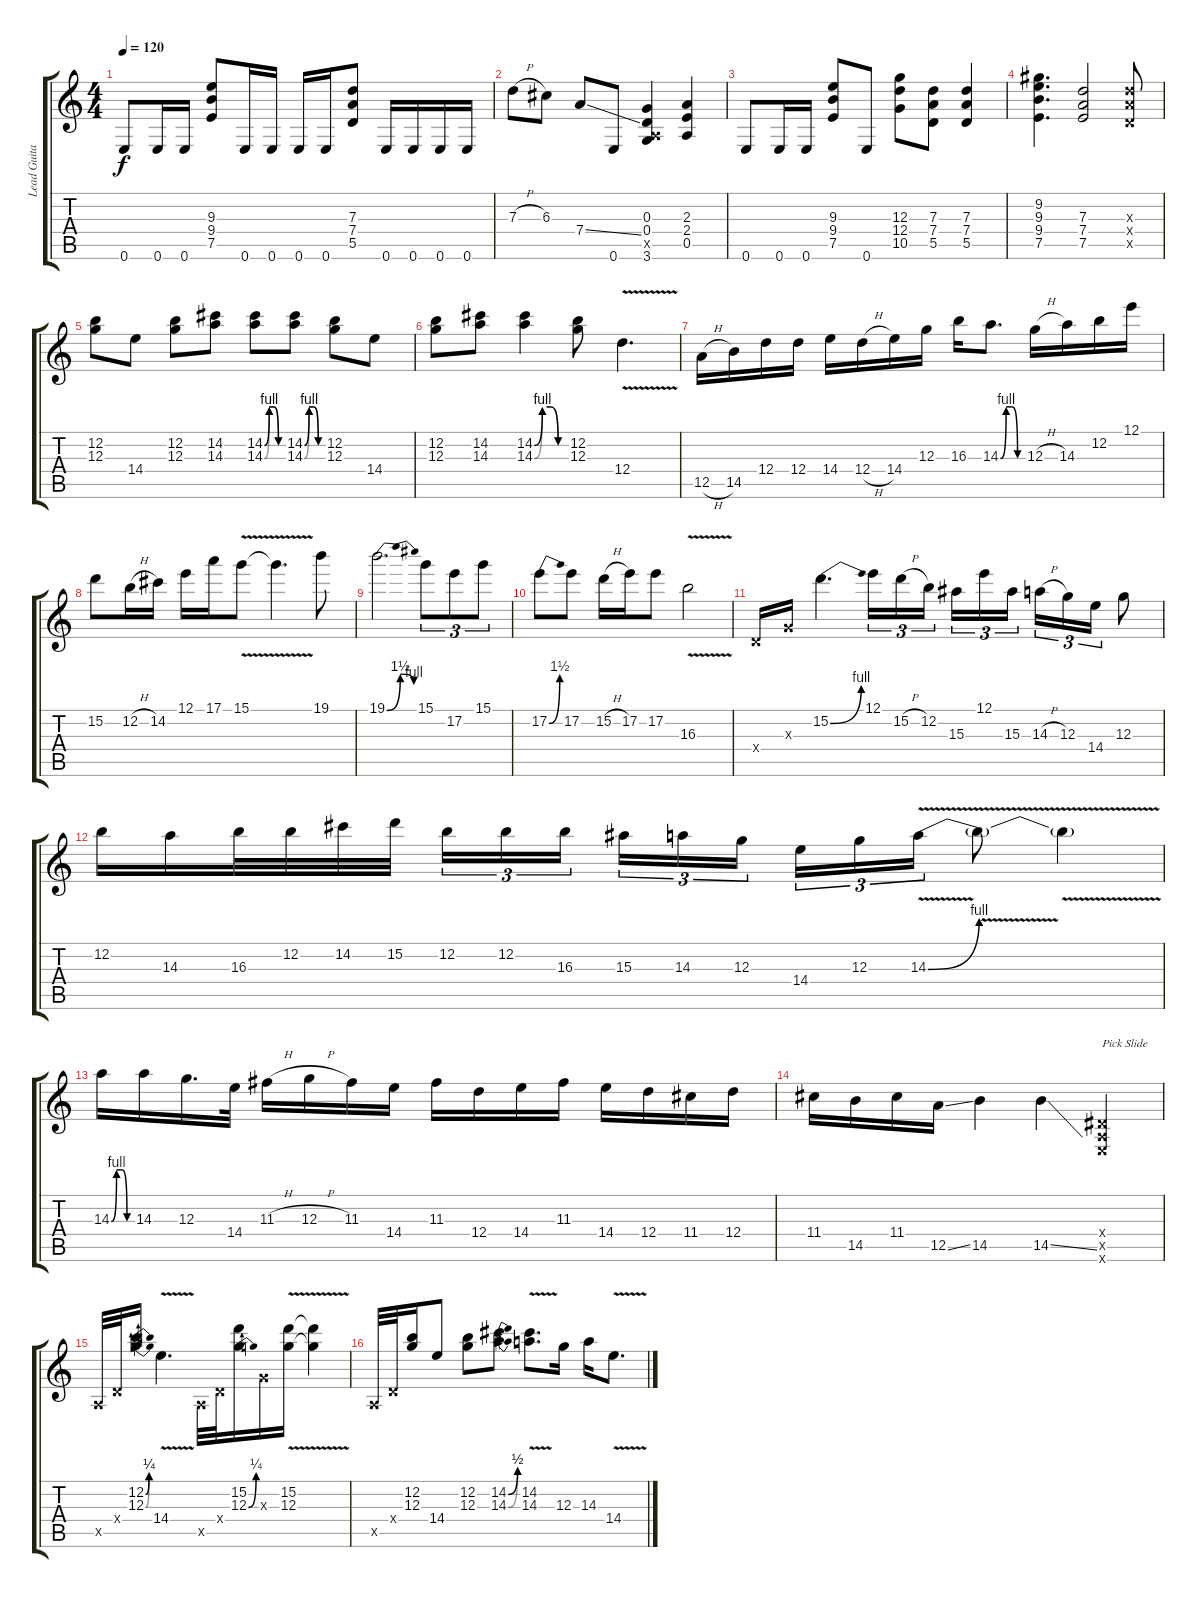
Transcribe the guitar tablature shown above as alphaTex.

\track ("Lead Guitar" "Lead Guita") {instrument overdrivenguitar}
\staff {score tabs}
\tuning (E4 B3 G3 D3 A2 E2) {hide}
\ts (4 4)
\tempo 120
\clef g2
\ks c
0.6.8{dy f} 0.6.16 0.6.16 (9.3 9.4 7.5).8 0.6.16 0.6.16 0.6.16 0.6.16 (7.3 7.4 5.5).8 0.6.16 0.6.16 0.6.16 0.6.16 |
7.3{h}.8 6.3.8 7.4{ss}.8 0.6.8 (0.3 0.4 0.5{x} 3.6).4 (2.3 2.4 0.5).4 |
0.6.8 0.6.16 0.6.16 (9.3 9.4 7.5).8 0.6.8 (12.3 12.4 10.5).8 (7.3 7.4 5.5).8 (7.3 7.4 5.5).4 |
(9.2 9.3 9.4 7.5).4{d} (7.3 7.4 7.5).2 (7.3{x} 7.4{x} 5.5{x}).8 |
(12.2 12.3).8 14.4.8 (12.2 12.3).8 (14.2 14.3).8 (14.2{be (custom 0 0 15 4 30 4 45 0 60 0)} 14.3{be (custom 0 0 15 4 30 4 45 0 60 0)}).8 (14.2{be (custom 0 0 15 4 30 4 45 0 60 0)} 14.3{be (custom 0 0 15 4 30 4 45 0 60 0)}).8 (12.2 12.3).8 14.4.8 |
(12.2 12.3).8 (14.2 14.3).8 (14.2{be (custom 0 0 15 4 30 4 45 0 60 0)} 14.3{be (custom 0 0 15 4 30 4 45 0 60 0)}).4 (12.2 12.3).8 12.4{v}.4{d} |
12.5{h}.16 14.5.16 12.4.16 12.4.16 14.4.16 12.4{h}.16 14.4.16 12.3.16 16.3.16 14.3{be (custom 0 0 15 4 30 4 45 0 60 0)}.8{d} 12.3{h}.16 14.3.16 12.2.16 12.1.16 |
15.2.8 12.2{h}.16 14.2.16 12.1.16 17.1.16 15.1{v}.8 15.1{t}.4{d} 19.1.8 |
19.1{be (bendrelease 0 0 45 6 45 6 60 4)}.2{d} 15.1.8{tu (3 2)} 17.2.8{tu (3 2)} 15.1.8{tu (3 2)} |
17.2{be (bend 0 0 60 6)}.8 17.2.8 15.2{h}.16 17.2.16 17.2.8 16.3{v}.2 |
0.4{x}.16 0.3{x}.16 15.2{be (bend 0 0 60 4)}.4{d} 12.1.16{tu (3 2)} 15.2{h}.16{tu (3 2)} 12.2.16{tu (3 2) beam splitsecondary} 15.3.16{tu (3 2)} 12.1.16{tu (3 2)} 15.3.16{tu (3 2)} 14.3{h}.16{tu (3 2)} 12.3.16{tu (3 2)} 14.4.16{tu (3 2)} 12.3.8 |
12.2.16 14.3.16 16.3.32 12.2.32 14.2.32 15.2.32 12.2.16{tu (3 2)} 12.2.16{tu (3 2)} 16.3.16{tu (3 2) beam splitsecondary} 15.3.16{tu (3 2)} 14.3.16{tu (3 2)} 12.3.16{tu (3 2)} 14.4.16{tu (3 2)} 12.3.16{tu (3 2)} 14.3{be (bend 0 0 60 4) v}.16{tu (3 2)} 14.3{v t}.8 14.3{v t}.4 |
14.3{be (custom 0 0 15 4 30 4 45 0 60 0)}.16 14.3.16 12.3.16{d} 14.4.32 11.3{h}.16 12.3{h}.16 11.3.16 14.4.16 11.3.16 12.4.16 14.4.16 11.3.16 14.4.16 12.4.16 11.4.16 12.4.16 |
11.4.16 14.5.16 11.4.16 12.5{ss}.16 14.5.4 14.5{ss}.4 (1.4{x} 0.5{x} 0.6{x}).4{txt "Pick Slide"} |
0.5{x}.32 0.4{x}.32 (12.2{be (bend 0 0 60 1)} 12.3{be (bend 0 0 60 1)}).16 14.4{v}.4{d} 0.5{x}.32 0.4{x}.32 (15.2 12.3{be (bend 0 0 60 1)}).16 0.3{x}.16 (15.2{v} 12.3{v}).16 (15.2{t} 12.3{t}).4 |
0.5{x}.32 0.4{x}.32 (12.2 12.3).16 14.4.8 (12.2 12.3).8 (14.2{be (bend 0 0 60 2)} 14.3{be (bend 0 0 60 2)}).8 (14.2{v} 14.3{v}).8{d} 12.3.16 14.3.16 14.4{v}.8{d}
